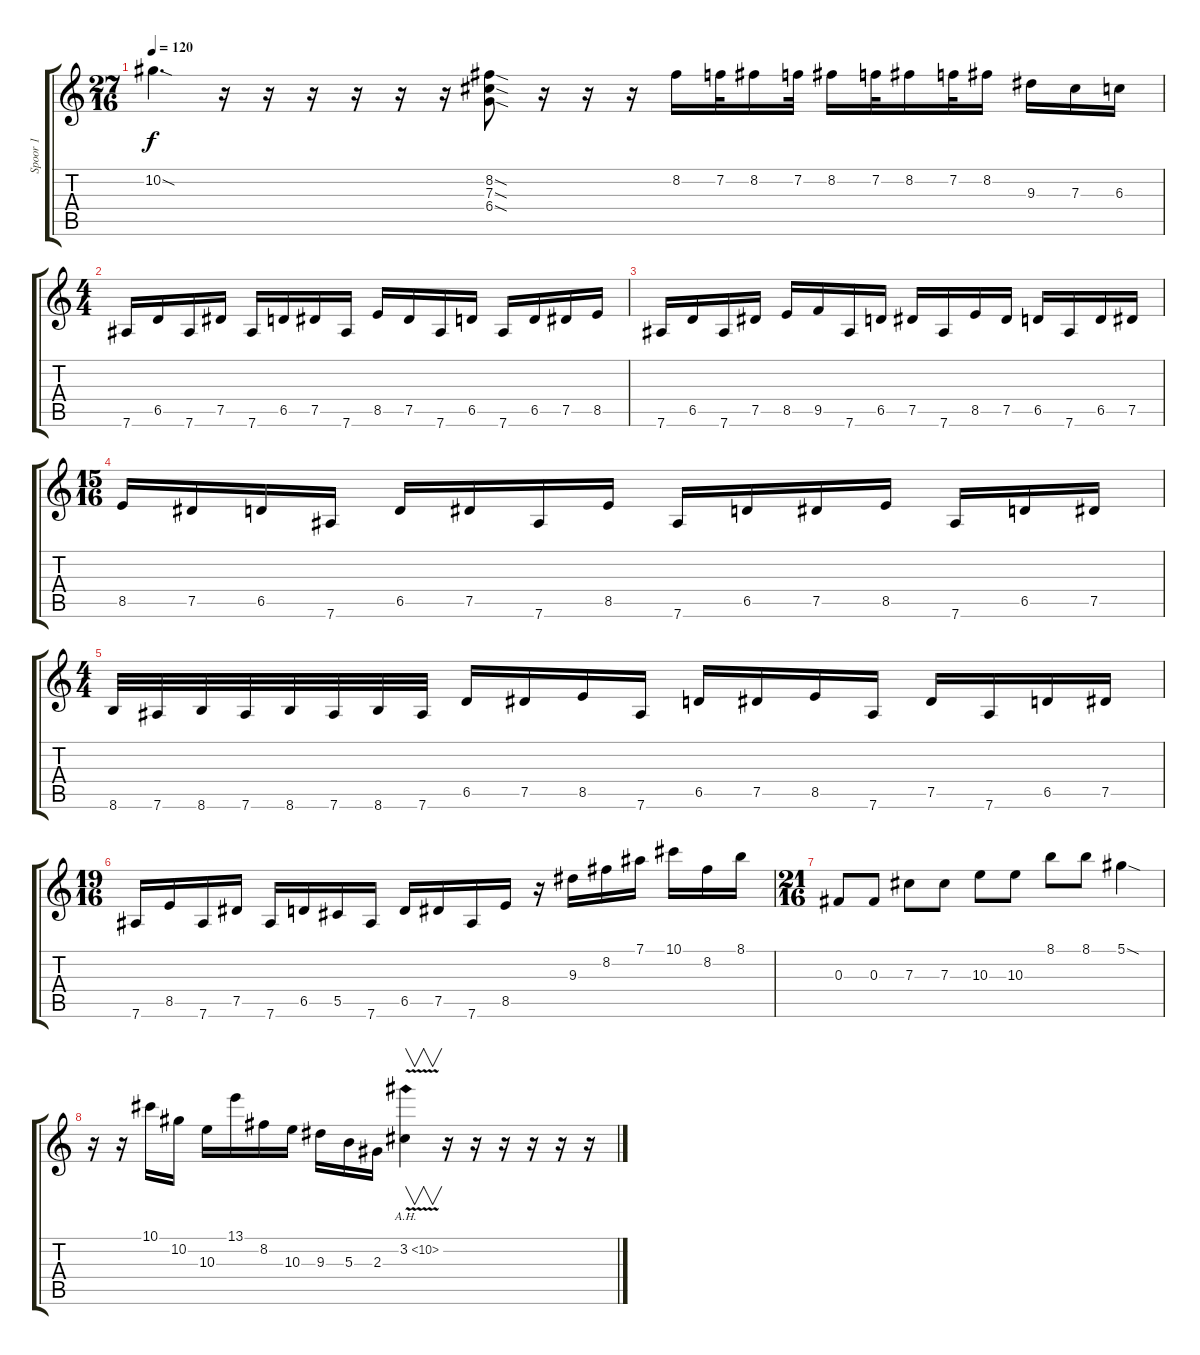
\track ("Spoor 1" "Spoor 1") {instrument distortionguitar}
\staff {score tabs}
\tuning (Eb4 Bb3 Gb3 Db3 Ab2 Eb2) {hide}
\ts (27 16)
\tempo 120
\clef g2
\ks c
10.2{sod}.4{d dy f} r.16 r.16 r.16 r.16 r.16 r.16 (8.2{sod} 7.3{sod} 6.4{sod}).8 r.16 r.16 r.16 8.2.16 7.2.32 8.2.16 7.2.32 8.2.16 7.2.32 8.2.16 7.2.32 8.2.16 9.3.16 7.3.16 6.3.16 |
\ts (4 4)
7.6.16 6.5.16 7.6.16 7.5.16 7.6.16 6.5.16 7.5.16 7.6.16 8.5.16 7.5.16 7.6.16 6.5.16 7.6.16 6.5.16 7.5.16 8.5.16 |
7.6.16 6.5.16 7.6.16 7.5.16 8.5.16 9.5.16 7.6.16 6.5.16 7.5.16 7.6.16 8.5.16 7.5.16 6.5.16 7.6.16 6.5.16 7.5.16 |
\ts (15 16)
8.5.16 7.5.16 6.5.16 7.6.16 6.5.16 7.5.16 7.6.16 8.5.16 7.6.16 6.5.16 7.5.16 8.5.16 7.6.16 6.5.16 7.5.16 |
\ts (4 4)
8.6.32 7.6.32 8.6.32 7.6.32 8.6.32 7.6.32 8.6.32 7.6.32 6.5.16 7.5.16 8.5.16 7.6.16 6.5.16 7.5.16 8.5.16 7.6.16 7.5.16 7.6.16 6.5.16 7.5.16 |
\ts (19 16)
7.6.16 8.5.16 7.6.16 7.5.16 7.6.16 6.5.16 5.5.16 7.6.16 6.5.16 7.5.16 7.6.16 8.5.16 r.16 9.3.16 8.2.16 7.1.16 10.1.16 8.2.16 8.1.16 |
\ts (21 16)
0.3.8 0.3.8 7.3.8 7.3.8 10.3.8 10.3.8 8.1.8 8.1.8 5.1{sod}.4 |
r.16 r.16 10.1.16 10.2.16 10.3.16 13.1.16 8.2.16 10.3.16 9.3.16 5.3.16 2.3.16 3.2{ah 7 v}.4{v} r.16 r.16 r.16 r.16 r.16 r.16
